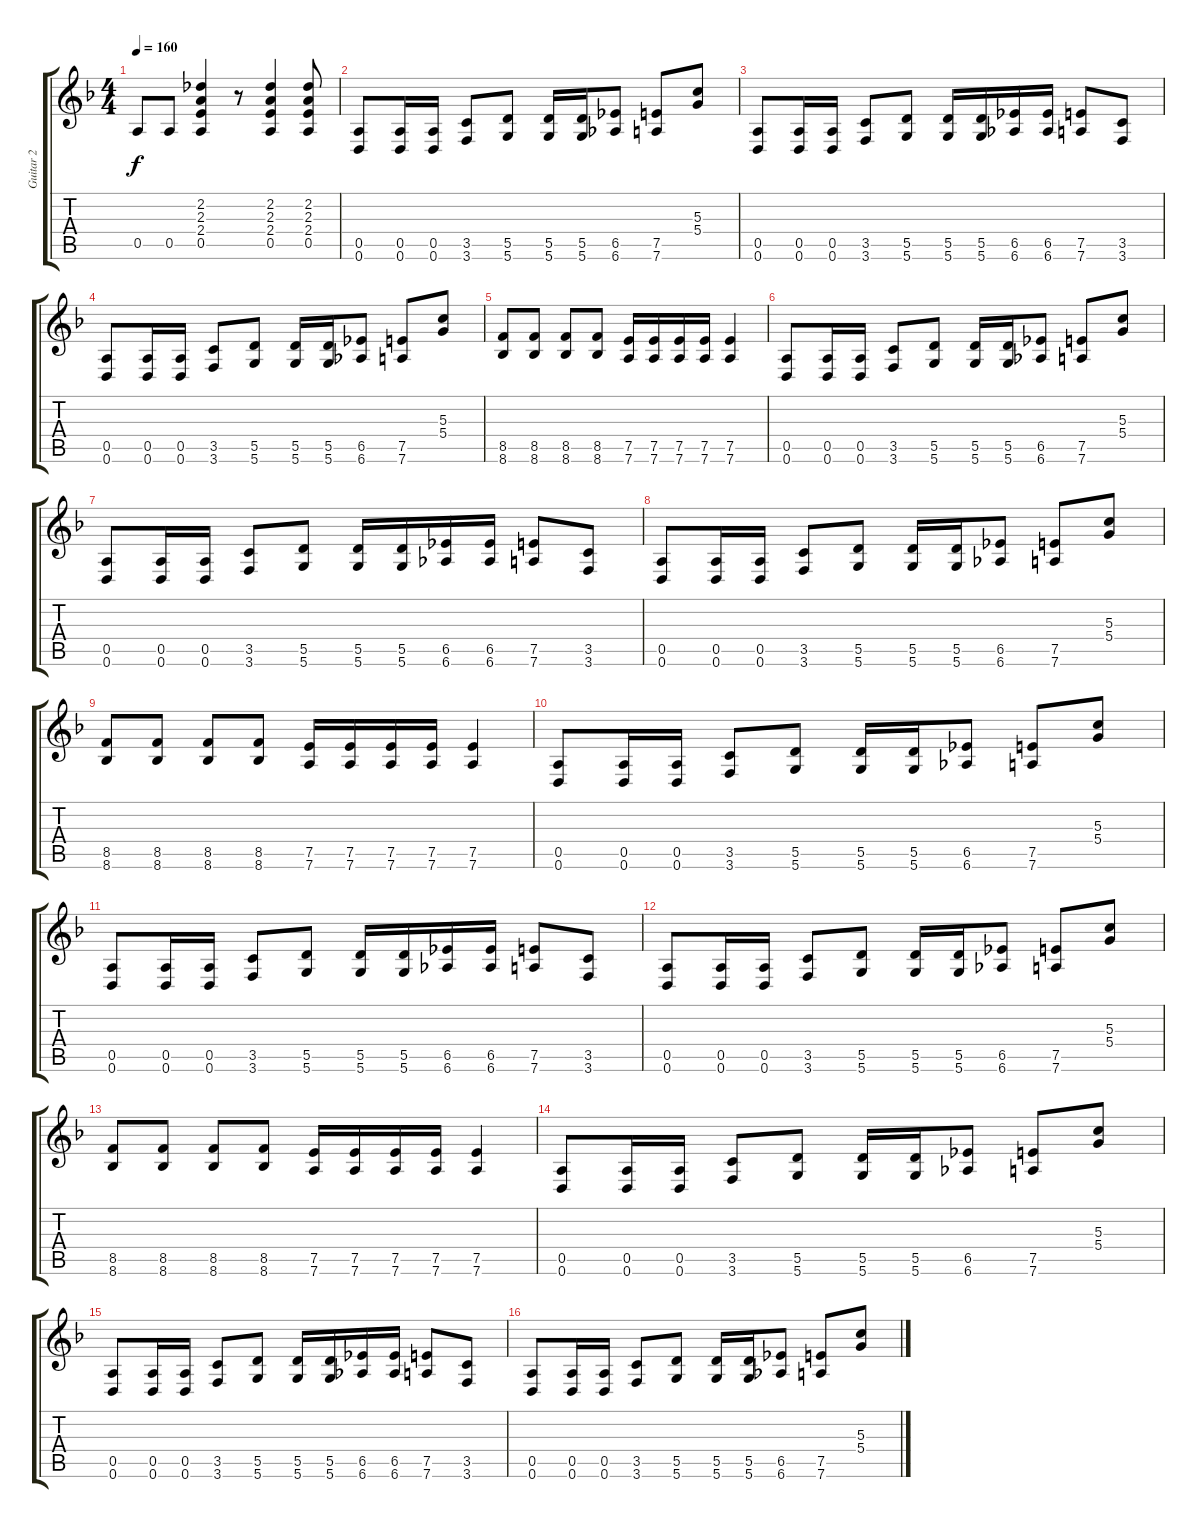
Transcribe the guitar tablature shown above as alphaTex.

\track ("Guitar 2" "Guitar 2") {instrument distortionguitar}
\staff {score tabs}
\tuning (E4 B3 G3 D3 A2 D2) {hide}
\ts (4 4)
\tempo 160
\clef g2
\ks f
0.5.8{dy f volume 13} 0.5.8 (2.2 2.3 2.4 0.5).4 r.8 (2.2 2.3 2.4 0.5).4 (2.2 2.3 2.4 0.5).8 |
(0.5 0.6).8 (0.5 0.6).16 (0.5 0.6).16 (3.5 3.6).8 (5.5 5.6).8 (5.5 5.6).16 (5.5 5.6).16 (6.5 6.6).8 (7.5 7.6).8 (5.3 5.4).8 |
(0.5 0.6).8 (0.5 0.6).16 (0.5 0.6).16 (3.5 3.6).8 (5.5 5.6).8 (5.5 5.6).16 (5.5 5.6).16 (6.5 6.6).16 (6.5 6.6).16 (7.5 7.6).8 (3.5 3.6).8 |
(0.5 0.6).8 (0.5 0.6).16 (0.5 0.6).16 (3.5 3.6).8 (5.5 5.6).8 (5.5 5.6).16 (5.5 5.6).16 (6.5 6.6).8 (7.5 7.6).8 (5.3 5.4).8 |
(8.5 8.6).8 (8.5 8.6).8 (8.5 8.6).8 (8.5 8.6).8 (7.5 7.6).16 (7.5 7.6).16 (7.5 7.6).16 (7.5 7.6).16 (7.5 7.6).4 |
(0.5 0.6).8 (0.5 0.6).16 (0.5 0.6).16 (3.5 3.6).8 (5.5 5.6).8 (5.5 5.6).16 (5.5 5.6).16 (6.5 6.6).8 (7.5 7.6).8 (5.3 5.4).8 |
(0.5 0.6).8 (0.5 0.6).16 (0.5 0.6).16 (3.5 3.6).8 (5.5 5.6).8 (5.5 5.6).16 (5.5 5.6).16 (6.5 6.6).16 (6.5 6.6).16 (7.5 7.6).8 (3.5 3.6).8 |
(0.5 0.6).8 (0.5 0.6).16 (0.5 0.6).16 (3.5 3.6).8 (5.5 5.6).8 (5.5 5.6).16 (5.5 5.6).16 (6.5 6.6).8 (7.5 7.6).8 (5.3 5.4).8 |
(8.5 8.6).8 (8.5 8.6).8 (8.5 8.6).8 (8.5 8.6).8 (7.5 7.6).16 (7.5 7.6).16 (7.5 7.6).16 (7.5 7.6).16 (7.5 7.6).4 |
(0.5 0.6).8 (0.5 0.6).16 (0.5 0.6).16 (3.5 3.6).8 (5.5 5.6).8 (5.5 5.6).16 (5.5 5.6).16 (6.5 6.6).8 (7.5 7.6).8 (5.3 5.4).8 |
(0.5 0.6).8 (0.5 0.6).16 (0.5 0.6).16 (3.5 3.6).8 (5.5 5.6).8 (5.5 5.6).16 (5.5 5.6).16 (6.5 6.6).16 (6.5 6.6).16 (7.5 7.6).8 (3.5 3.6).8 |
(0.5 0.6).8 (0.5 0.6).16 (0.5 0.6).16 (3.5 3.6).8 (5.5 5.6).8 (5.5 5.6).16 (5.5 5.6).16 (6.5 6.6).8 (7.5 7.6).8 (5.3 5.4).8 |
(8.5 8.6).8 (8.5 8.6).8 (8.5 8.6).8 (8.5 8.6).8 (7.5 7.6).16 (7.5 7.6).16 (7.5 7.6).16 (7.5 7.6).16 (7.5 7.6).4 |
(0.5 0.6).8 (0.5 0.6).16 (0.5 0.6).16 (3.5 3.6).8 (5.5 5.6).8 (5.5 5.6).16 (5.5 5.6).16 (6.5 6.6).8 (7.5 7.6).8 (5.3 5.4).8 |
(0.5 0.6).8 (0.5 0.6).16 (0.5 0.6).16 (3.5 3.6).8 (5.5 5.6).8 (5.5 5.6).16 (5.5 5.6).16 (6.5 6.6).16 (6.5 6.6).16 (7.5 7.6).8 (3.5 3.6).8 |
(0.5 0.6).8 (0.5 0.6).16 (0.5 0.6).16 (3.5 3.6).8 (5.5 5.6).8 (5.5 5.6).16 (5.5 5.6).16 (6.5 6.6).8 (7.5 7.6).8 (5.3 5.4).8
